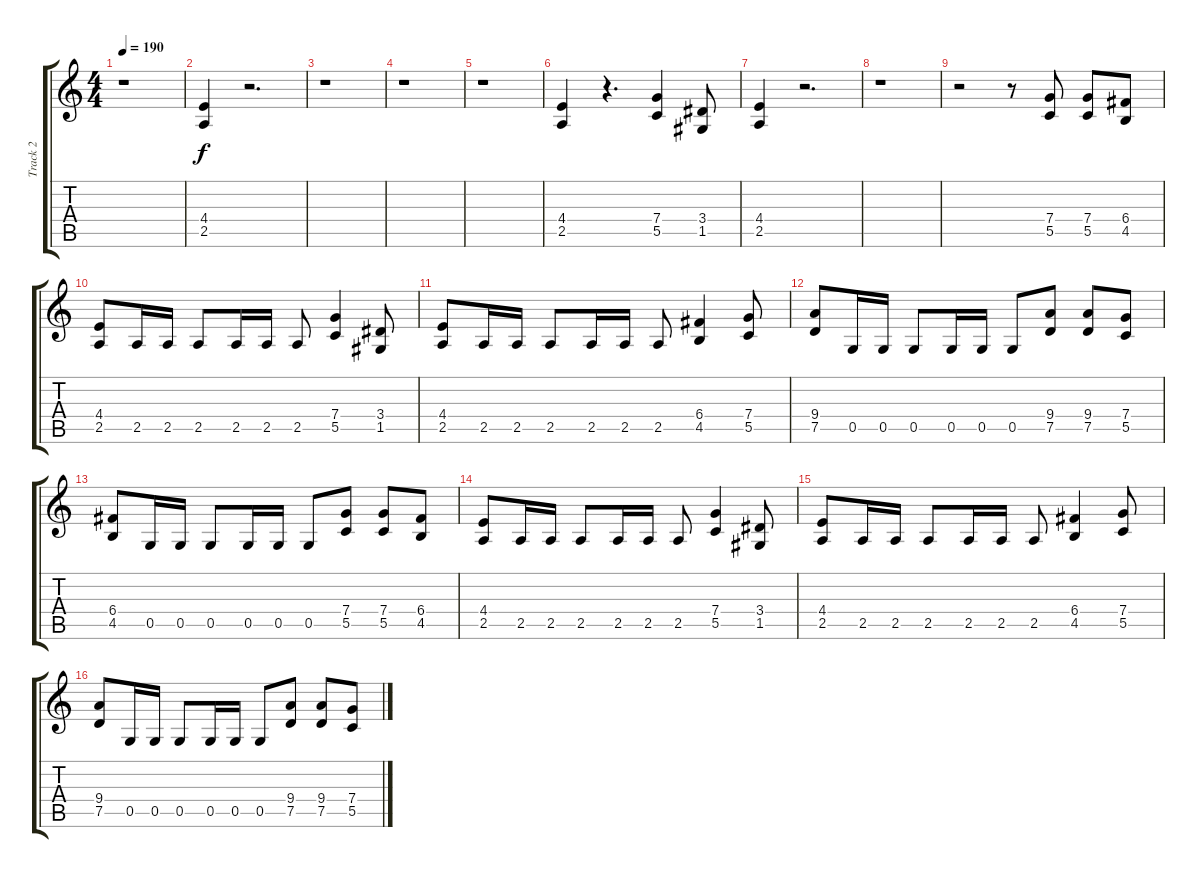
\track ("Track 2" "Track 2") {instrument distortionguitar}
\staff {score tabs}
\tuning (D4 A3 F3 C3 G2 D2) {hide}
\ts (4 4)
\tempo 190
\clef g2
\ks c
r.1{dy f instrument distortionguitar} |
(4.4 2.5).4 r.2{d} |
r.1 |
r.1 |
r.1 |
(4.4 2.5).4 r.4{d} (7.4 5.5).4 (3.4 1.5).8 |
(4.4 2.5).4 r.2{d} |
r.1 |
r.2 r.8 (7.4 5.5).8 (7.4 5.5).8 (6.4 4.5).8 |
(4.4 2.5).8 2.5.16 2.5.16 2.5.8 2.5.16 2.5.16 2.5.8 (7.4 5.5).4 (3.4 1.5).8 |
(4.4 2.5).8 2.5.16 2.5.16 2.5.8 2.5.16 2.5.16 2.5.8 (6.4 4.5).4 (7.4 5.5).8 |
(9.4 7.5).8 0.5.16 0.5.16 0.5.8 0.5.16 0.5.16 0.5.8 (9.4 7.5).8 (9.4 7.5).8 (7.4 5.5).8 |
(6.4 4.5).8 0.5.16 0.5.16 0.5.8 0.5.16 0.5.16 0.5.8 (7.4 5.5).8 (7.4 5.5).8 (6.4 4.5).8 |
(4.4 2.5).8 2.5.16 2.5.16 2.5.8 2.5.16 2.5.16 2.5.8 (7.4 5.5).4 (3.4 1.5).8 |
(4.4 2.5).8 2.5.16 2.5.16 2.5.8 2.5.16 2.5.16 2.5.8 (6.4 4.5).4 (7.4 5.5).8 |
(9.4 7.5).8 0.5.16 0.5.16 0.5.8 0.5.16 0.5.16 0.5.8 (9.4 7.5).8 (9.4 7.5).8 (7.4 5.5).8
